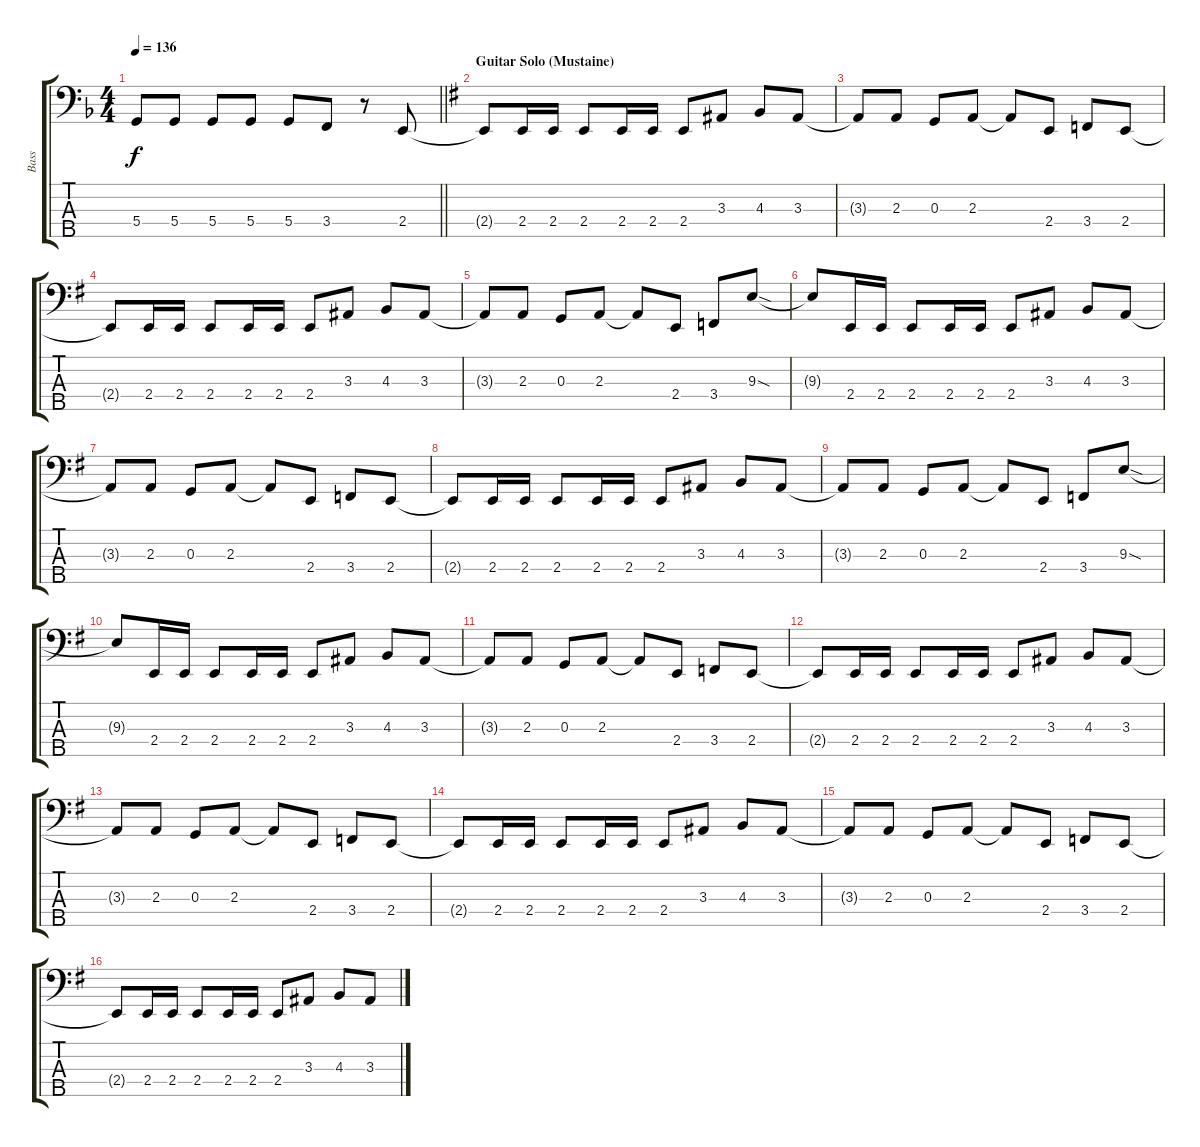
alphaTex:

\track ("Bass" "Bass") {instrument electricbasspick}
\staff {score tabs}
\tuning (F2 C2 G1 D1 A0) {hide}
\ts (4 4)
\tempo 136
\clef f4
\barLineRight lightlight
\ks dminor
5.4{t}.8{dy f} 5.4.8 5.4.8 5.4.8 5.4.8 3.4.8 r.8 2.4.8 |
\section ("" "Guitar Solo (Mustaine)")
\ks eminor
2.4{t}.8 2.4.16 2.4.16 2.4.8 2.4.16 2.4.16 2.4.8 3.3.8 4.3.8 3.3.8 |
3.3{t}.8 2.3.8 0.3.8 2.3.8 2.3{t}.8 2.4.8 3.4.8 2.4.8 |
2.4{t}.8 2.4.16 2.4.16 2.4.8 2.4.16 2.4.16 2.4.8 3.3.8 4.3.8 3.3.8 |
3.3{t}.8 2.3.8 0.3.8 2.3.8 2.3{t}.8 2.4.8 3.4.8 9.3{sod}.8 |
9.3{t}.8 2.4.16 2.4.16 2.4.8 2.4.16 2.4.16 2.4.8 3.3.8 4.3.8 3.3.8 |
3.3{t}.8 2.3.8 0.3.8 2.3.8 2.3{t}.8 2.4.8 3.4.8 2.4.8 |
2.4{t}.8 2.4.16 2.4.16 2.4.8 2.4.16 2.4.16 2.4.8 3.3.8 4.3.8 3.3.8 |
3.3{t}.8 2.3.8 0.3.8 2.3.8 2.3{t}.8 2.4.8 3.4.8 9.3{sod}.8 |
9.3{t}.8 2.4.16 2.4.16 2.4.8 2.4.16 2.4.16 2.4.8 3.3.8 4.3.8 3.3.8 |
3.3{t}.8 2.3.8 0.3.8 2.3.8 2.3{t}.8 2.4.8 3.4.8 2.4.8 |
2.4{t}.8 2.4.16 2.4.16 2.4.8 2.4.16 2.4.16 2.4.8 3.3.8 4.3.8 3.3.8 |
3.3{t}.8 2.3.8 0.3.8 2.3.8 2.3{t}.8 2.4.8 3.4.8 2.4.8 |
2.4{t}.8 2.4.16 2.4.16 2.4.8 2.4.16 2.4.16 2.4.8 3.3.8 4.3.8 3.3.8 |
3.3{t}.8 2.3.8 0.3.8 2.3.8 2.3{t}.8 2.4.8 3.4.8 2.4.8 |
2.4{t}.8 2.4.16 2.4.16 2.4.8 2.4.16 2.4.16 2.4.8 3.3.8 4.3.8 3.3.8
